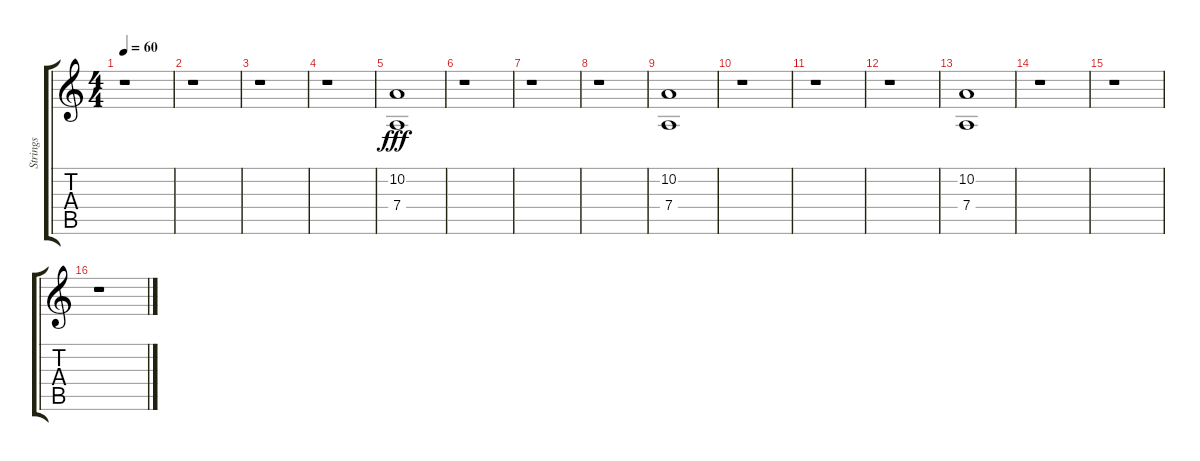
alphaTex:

\track ("Strings" "Strings") {instrument stringensemble1}
\staff {score tabs}
\tuning (E4 B3 G3 D3 A2 E2) {hide}
\ts (4 4)
\tempo 60
\clef g2
\ks c
r.1{dy f} |
r.1 |
r.1 |
r.1 |
(10.2 7.4).1{dy fff instrument tubularbells} |
r.1{instrument stringensemble1} |
r.1 |
r.1 |
(10.2 7.4).1{instrument tubularbells} |
r.1{instrument stringensemble1} |
r.1 |
r.1 |
(10.2 7.4).1{instrument tubularbells} |
r.1{instrument stringensemble1} |
r.1 |
r.1
